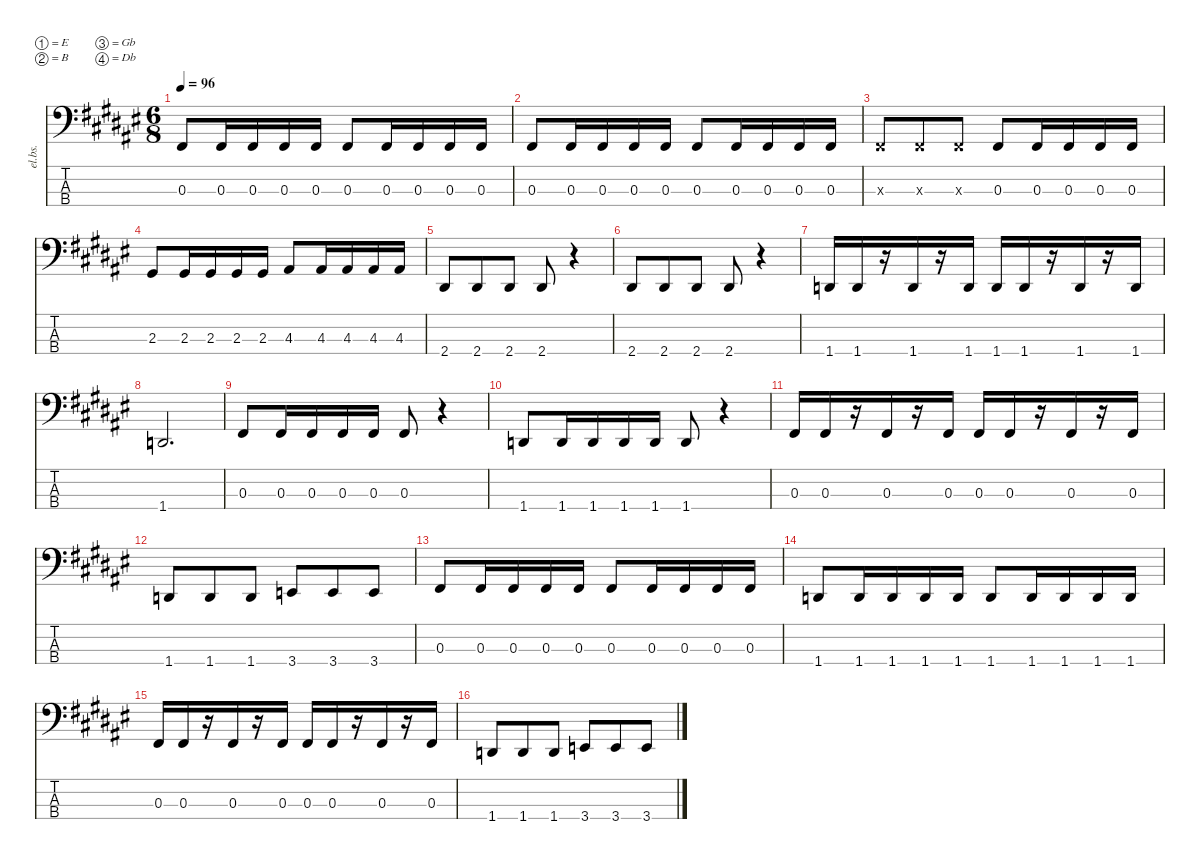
\defaultSystemsLayout 4
\hideDynamics
\bracketExtendMode nobrackets
\otherSystemsTrackNameOrientation horizontal
\track ("Electric Bass" "el.bs.") {instrument electricbassfinger}
\staff {score tabs}
\tuning (E2 B1 Gb1 Db1)
\ts (6 8)
\tempo 96
\clef f4
\ks f#
0.3{acc #}.8{dy mf beam Up} 0.3{acc #}.16{beam Up} 0.3{acc #}.16{beam Up} 0.3{acc #}.16{beam Up} 0.3{acc #}.16{beam Up} 0.3{acc #}.8{beam Up} 0.3{acc #}.16{beam Up} 0.3{acc #}.16{beam Up} 0.3{acc #}.16{beam Up} 0.3{acc #}.16{beam Up} |
0.3{acc #}.8{beam Up} 0.3{acc #}.16{beam Up} 0.3{acc #}.16{beam Up} 0.3{acc #}.16{beam Up} 0.3{acc #}.16{beam Up} 0.3{acc #}.8{beam Up} 0.3{acc #}.16{beam Up} 0.3{acc #}.16{beam Up} 0.3{acc #}.16{beam Up} 0.3{acc #}.16{beam Up} |
0.3{x acc #}.8{beam Up} 0.3{x acc #}.8{beam Up} 0.3{x acc #}.8{beam Up} 0.3{acc #}.8{beam Up} 0.3{acc #}.16{beam Up} 0.3{acc #}.16{beam Up} 0.3{acc #}.16{beam Up} 0.3{acc #}.16{beam Up} |
2.3{acc #}.8{beam Up} 2.3{acc #}.16{beam Up} 2.3{acc #}.16{beam Up} 2.3{acc #}.16{beam Up} 2.3{acc #}.16{beam Up} 4.3{acc #}.8{beam Up} 4.3{acc #}.16{beam Up} 4.3{acc #}.16{beam Up} 4.3{acc #}.16{beam Up} 4.3{acc #}.16{beam Up} |
2.4{acc #}.8{beam Up} 2.4{acc #}.8{beam Up} 2.4{acc #}.8{beam Up} 2.4{acc #}.8{beam Up} r.4{beam Up} |
2.4{acc #}.8{beam Up} 2.4{acc #}.8{beam Up} 2.4{acc #}.8{beam Up} 2.4{acc #}.8{beam Up} r.4{beam Up} |
1.4{acc forcenatural}.16{beam Up} 1.4{acc forcenatural}.16{beam Up} r.16{beam Up} 1.4{acc forcenatural}.16{beam Up} r.16{beam Up} 1.4{acc forcenatural}.16{beam Up} 1.4{acc forcenatural}.16{beam Up} 1.4{acc forcenatural}.16{beam Up} r.16{beam Up} 1.4{acc forcenatural}.16{beam Up} r.16{beam Up} 1.4{acc forcenatural}.16{beam Up} |
1.4{acc forcenatural}.2{d beam Up} |
0.3{acc #}.8{beam Up} 0.3{acc #}.16{beam Up} 0.3{acc #}.16{beam Up} 0.3{acc #}.16{beam Up} 0.3{acc #}.16{beam Up} 0.3{acc #}.8{beam Up} r.4{beam Up} |
1.4{acc forcenatural}.8{beam Up} 1.4{acc forcenatural}.16{beam Up} 1.4{acc forcenatural}.16{beam Up} 1.4{acc forcenatural}.16{beam Up} 1.4{acc forcenatural}.16{beam Up} 1.4{acc forcenatural}.8{beam Up} r.4{beam Up} |
0.3{acc #}.16{beam Up} 0.3{acc #}.16{beam Up} r.16{beam Up} 0.3{acc #}.16{beam Up} r.16{beam Up} 0.3{acc #}.16{beam Up} 0.3{acc #}.16{beam Up} 0.3{acc #}.16{beam Up} r.16{beam Up} 0.3{acc #}.16{beam Up} r.16{beam Up} 0.3{acc #}.16{beam Up} |
1.4{acc forcenatural}.8{beam Up} 1.4{acc forcenatural}.8{beam Up} 1.4{acc forcenatural}.8{beam Up} 3.4{acc forcenatural}.8{beam Up} 3.4{acc forcenatural}.8{beam Up} 3.4{acc forcenatural}.8{beam Up} |
0.3{acc #}.8{beam Up} 0.3{acc #}.16{beam Up} 0.3{acc #}.16{beam Up} 0.3{acc #}.16{beam Up} 0.3{acc #}.16{beam Up} 0.3{acc #}.8{beam Up} 0.3{acc #}.16{beam Up} 0.3{acc #}.16{beam Up} 0.3{acc #}.16{beam Up} 0.3{acc #}.16{beam Up} |
1.4{acc forcenatural}.8{beam Up} 1.4{acc forcenatural}.16{beam Up} 1.4{acc forcenatural}.16{beam Up} 1.4{acc forcenatural}.16{beam Up} 1.4{acc forcenatural}.16{beam Up} 1.4{acc forcenatural}.8{beam Up} 1.4{acc forcenatural}.16{beam Up} 1.4{acc forcenatural}.16{beam Up} 1.4{acc forcenatural}.16{beam Up} 1.4{acc forcenatural}.16{beam Up} |
0.3{acc #}.16{beam Up} 0.3{acc #}.16{beam Up} r.16{beam Up} 0.3{acc #}.16{beam Up} r.16{beam Up} 0.3{acc #}.16{beam Up} 0.3{acc #}.16{beam Up} 0.3{acc #}.16{beam Up} r.16{beam Up} 0.3{acc #}.16{beam Up} r.16{beam Up} 0.3{acc #}.16{beam Up} |
1.4{acc forcenatural}.8{beam Up} 1.4{acc forcenatural}.8{beam Up} 1.4{acc forcenatural}.8{beam Up} 3.4{acc forcenatural}.8{beam Up} 3.4{acc forcenatural}.8{beam Up} 3.4{acc forcenatural}.8{beam Up}
